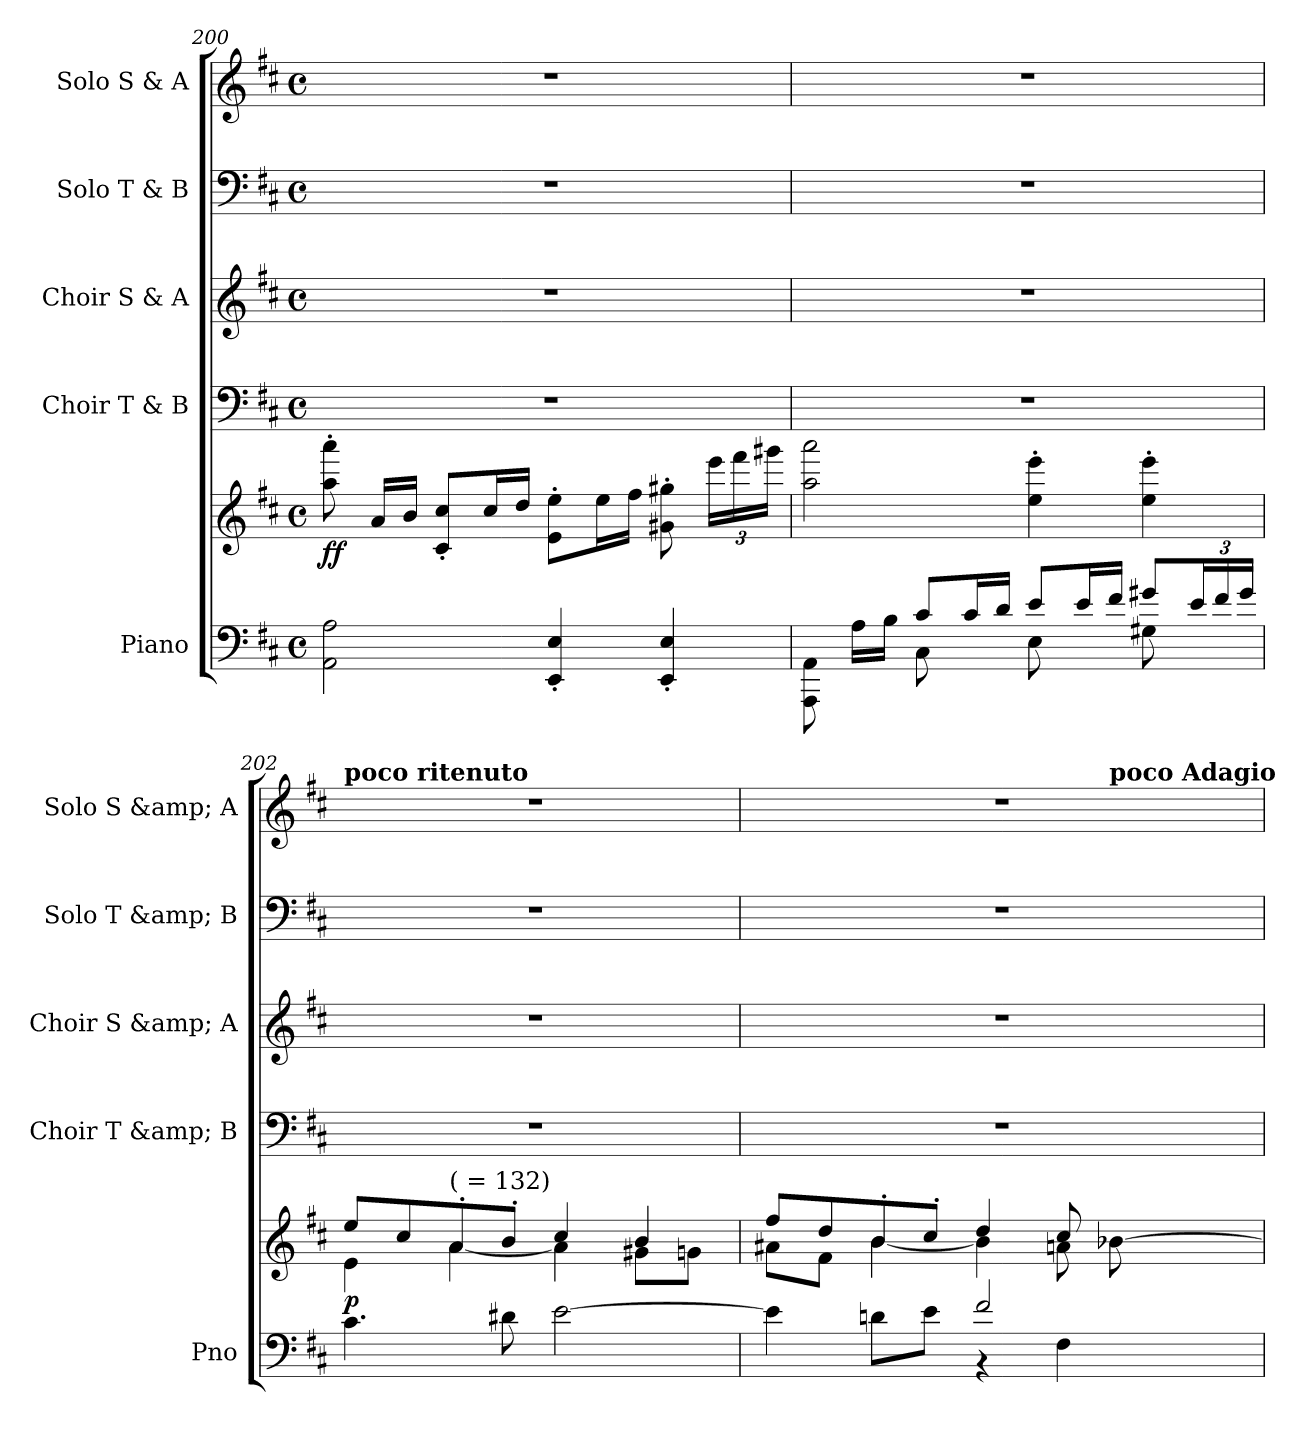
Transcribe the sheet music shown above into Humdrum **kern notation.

**kern	**kern	**dynam	**kern	**kern	**kern	**kern
*part5	*part5	*part5	*part4	*part3	*part2	*part1
*staff6	*staff5	*staff5/6	*staff4	*staff3	*staff2	*staff1
*I"Piano	*	*	*I"Choir T &amp; B	*I"Choir S &amp; A	*I"Solo T &amp; B	*I"Solo S &amp; A
*I'Pno	*	*	*I'Choir T &amp; B	*I'Choir S &amp; A	*I'Solo T &amp; B	*I'Solo S &amp; A
*clefF4	*clefG2	*	*clefF4	*clefG2	*clefF4	*clefG2
*k[f#c#]	*k[f#c#]	*	*k[f#c#]	*k[f#c#]	*k[f#c#]	*k[f#c#]
*M4/4	*M4/4	*	*M4/4	*M4/4	*M4/4	*M4/4
*met(c)	*met(c)	*	*met(c)	*met(c)	*met(c)	*met(c)
=200	=200	=200	=200	=200	=200	=200
!	!	!LO:DY:b	!	!	!	!
2AA\ 2A\	8aa\' 8aaa\'	ff	1r	1r	1r	1r
.	16a/LL	.	.	.	.	.
.	16b/JJ	.	.	.	.	.
.	8c#/' 8cc#/'L	.	.	.	.	.
.	16cc#/L	.	.	.	.	.
.	16dd/JJ	.	.	.	.	.
4EE/' 4E/'	8e\' 8ee\'L	.	.	.	.	.
.	16ee\L	.	.	.	.	.
.	16ff#\JJ	.	.	.	.	.
4EE/' 4E/'	8g#X\' 8gg#X\'	.	.	.	.	.
*	*Xbrackettup	*	*	*	*	*
.	24eee\LL	.	.	.	.	.
.	24fff#\	.	.	.	.	.
.	24ggg#X\JJ	.	.	.	.	.
=201	=201	=201	=201	=201	=201	=201
*^	*	*	*	*	*	*
8rFyy	8AAA\ 8AA\	2aa\ 2aaa\	.	1r	1r	1r	1r
16A\LL	8rFyy	.	.	.	.	.	.
16B\JJ	.	.	.	.	.	.	.
8c#/L	8C#\	.	.	.	.	.	.
16c#/L	8ryy	.	.	.	.	.	.
16d/JJ	.	.	.	.	.	.	.
8e/L	8E\	4ee\' 4eee\'	.	.	.	.	.
16e/L	8ryy	.	.	.	.	.	.
16f#/JJ	.	.	.	.	.	.	.
8g#X/L	8G#X\	4ee\' 4eee\'	.	.	.	.	.
*Xbrackettup	*	*	*	*	*	*	*
24e/L	8ryy	.	.	.	.	.	.
24f#/	.	.	.	.	.	.	.
24g#/JJ	.	.	.	.	.	.	.
*v	*v	*	*	*	*	*	*
=202	=202	=202	=202	=202	=202	=202
*	*^	*	*	*	*	*
!	!	!	!	!	!	!	!LO:TX:a:B:t=poco ritenuto
!	!	!	!LO:DY:a=2	!	!	!	!
4.c#\	8ee/L	4e\	p	1r	1r	1r	1r
.	8cc#/	.	.	.	.	.	.
!	!LO:TX:a:t=( = 132)	!	!	!	!	!	!
.	8a'/	[4a\	.	.	.	.	.
8d#X\	8b'/J	.	.	.	.	.	.
[2e\	4cc#/	4a\]	.	.	.	.	.
.	4b/	8g#X\L	.	.	.	.	.
.	.	8gn\J	.	.	.	.	.
!!LO:LB:g=z
=203	=203	=203	=203	=203	=203	=203	=203
*^	*	*	*	*	*	*	*^
4e\]	2ryy	8ff#/L	8a#X\L	.	1r	1r	1r	1r	2..ryy
.	.	8dd/	8f#\J	.	.	.	.	.	.
8dn\L	.	8b'/	[4b\	.	.	.	.	.	.
8e\J	.	8cc#'/J	.	.	.	.	.	.	.
2f#/	4r	4dd/	4b\]	.	.	.	.	.	.
.	4F#\	8cc#/	8an\	.	.	.	.	.	.
!	!	!	!	!	!	!	!	!	!LO:TX:a:B:t=poco Adagio
.	.	8ryy	[8b-X\	.	.	.	.	.	8ryy
*v	*v	*	*	*	*	*	*	*v	*v
*	*v	*v	*	*	*	*	*
=	=	=	=	=	=	=
*-	*-	*-	*-	*-	*-	*-
